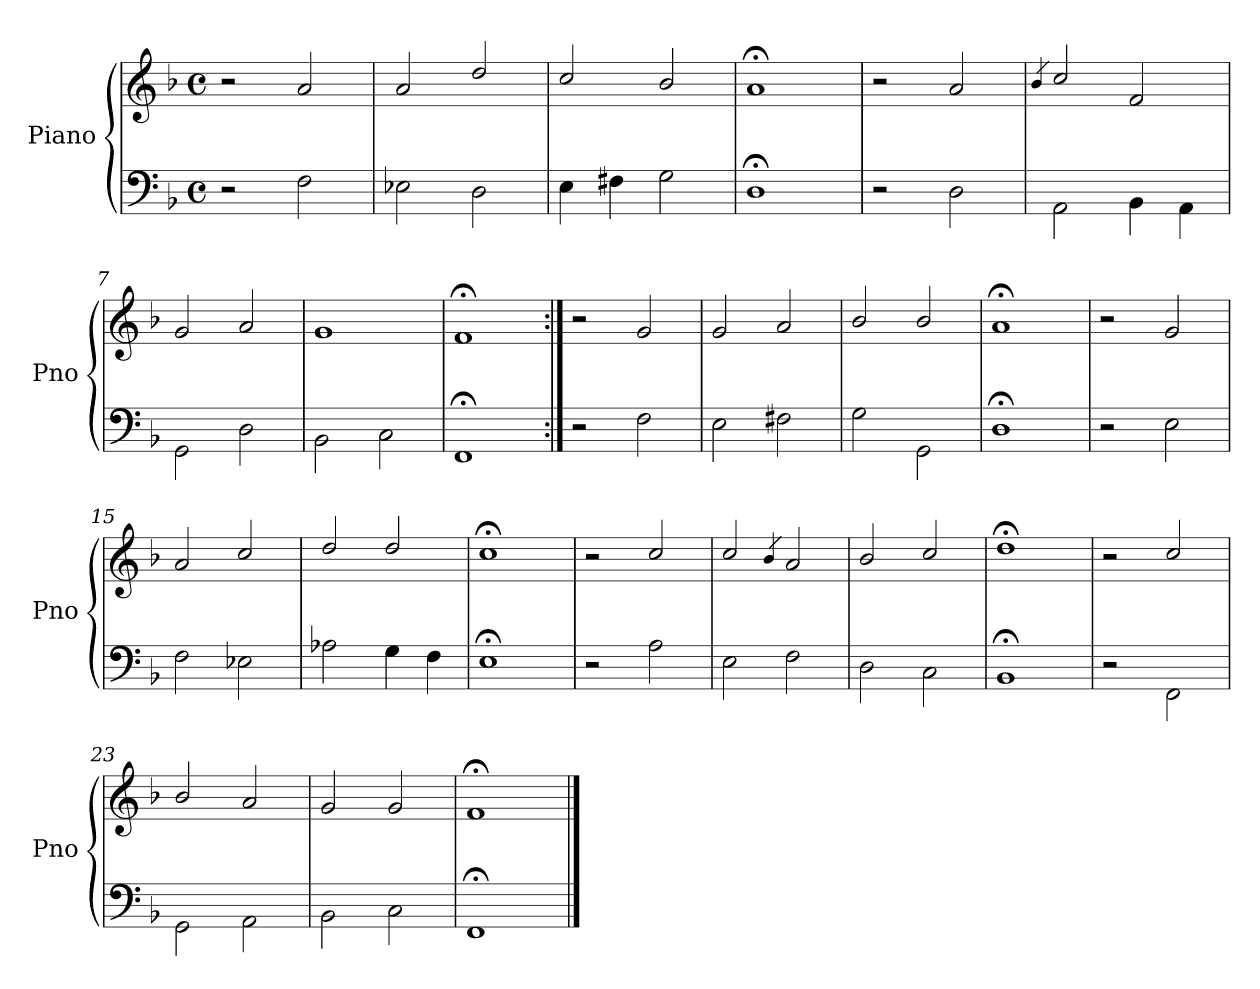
**kern	**kern
*part1	*part1
*staff2	*staff1
*I"Piano	*
*I'Pno	*
*clefF4	*clefG2
*k[b-]	*k[b-]
*F:	*F:
*M4/4	*M4/4
*met(c)	*met(c)
=1	=1
2r	2r
2F\	2a/
=2	=2
2E-X\	2a/
2D\	2dd/
=3	=3
4E\	2cc/
4F#X\	.
2G\	2b-/
=4	=4
1D;\	1a;</
=5	=5
2r	2r
2D\	2a/
=6	=6
.	4qb-/
2AA\	2cc/
4BB-\	2f/
4AA\	.
=7	=7
2GG\	2g/
2D\	2a/
=8	=8
2BB-\	1g/
2C\	.
=9	=9
1FF;\	1f;</
!!LO:LB:g=z
=10:|!	=10:|!
2r	2r
2F\	2g/
=11	=11
2E\	2g/
2F#X\	2a/
=12	=12
2G\	2b-/
2GG\	2b-/
=13	=13
1D;\	1a;</
=14	=14
2r	2r
2E\	2g/
=15	=15
2F\	2a/
2E-X\	2cc/
=16	=16
2A-X\	2dd/
4G\	2dd/
4F\	.
=17	=17
1E;\	1cc;</
!!LO:LB:g=z
=18	=18
2r	2r
2A\	2cc/
=19	=19
2E\	2cc/
.	4qb-/
2F\	2a/
=20	=20
2D\	2b-/
2C\	2cc/
=21	=21
1BB-;\	1dd;</
=22	=22
2r	2r
2FF\	2cc/
=23	=23
2GG\	2b-/
2AA\	2a/
=24	=24
2BB-\	2g/
2C\	2g/
=25	=25
1FF;\	1f;</
==	==
*-	*-
